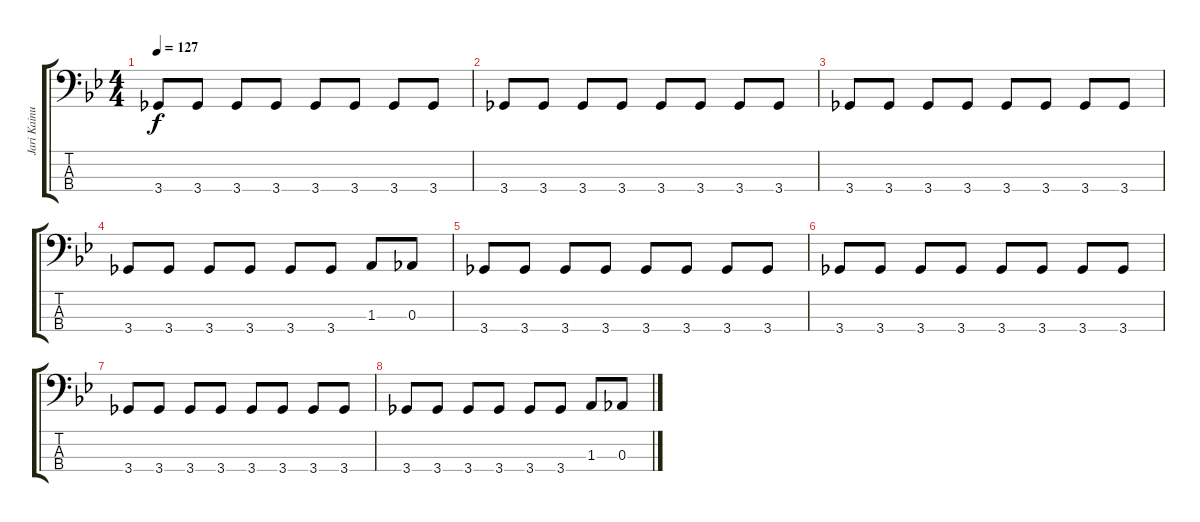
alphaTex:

\track ("Jari Kainulainen" "Jari Kainu") {instrument electricbassfinger}
\staff {score tabs}
\tuning (Gb2 Db2 Ab1 Eb1) {hide}
\ts (4 4)
\tempo 127
\clef f4
\ks bb
3.4.8{dy f} 3.4.8 3.4.8 3.4.8 3.4.8 3.4.8 3.4.8 3.4.8 |
3.4.8 3.4.8 3.4.8 3.4.8 3.4.8 3.4.8 3.4.8 3.4.8 |
3.4.8 3.4.8 3.4.8 3.4.8 3.4.8 3.4.8 3.4.8 3.4.8 |
3.4.8 3.4.8 3.4.8 3.4.8 3.4.8 3.4.8 1.3.8 0.3.8 |
3.4.8 3.4.8 3.4.8 3.4.8 3.4.8 3.4.8 3.4.8 3.4.8 |
3.4.8 3.4.8 3.4.8 3.4.8 3.4.8 3.4.8 3.4.8 3.4.8 |
3.4.8 3.4.8 3.4.8 3.4.8 3.4.8 3.4.8 3.4.8 3.4.8 |
3.4.8 3.4.8 3.4.8 3.4.8 3.4.8 3.4.8 1.3.8 0.3.8
